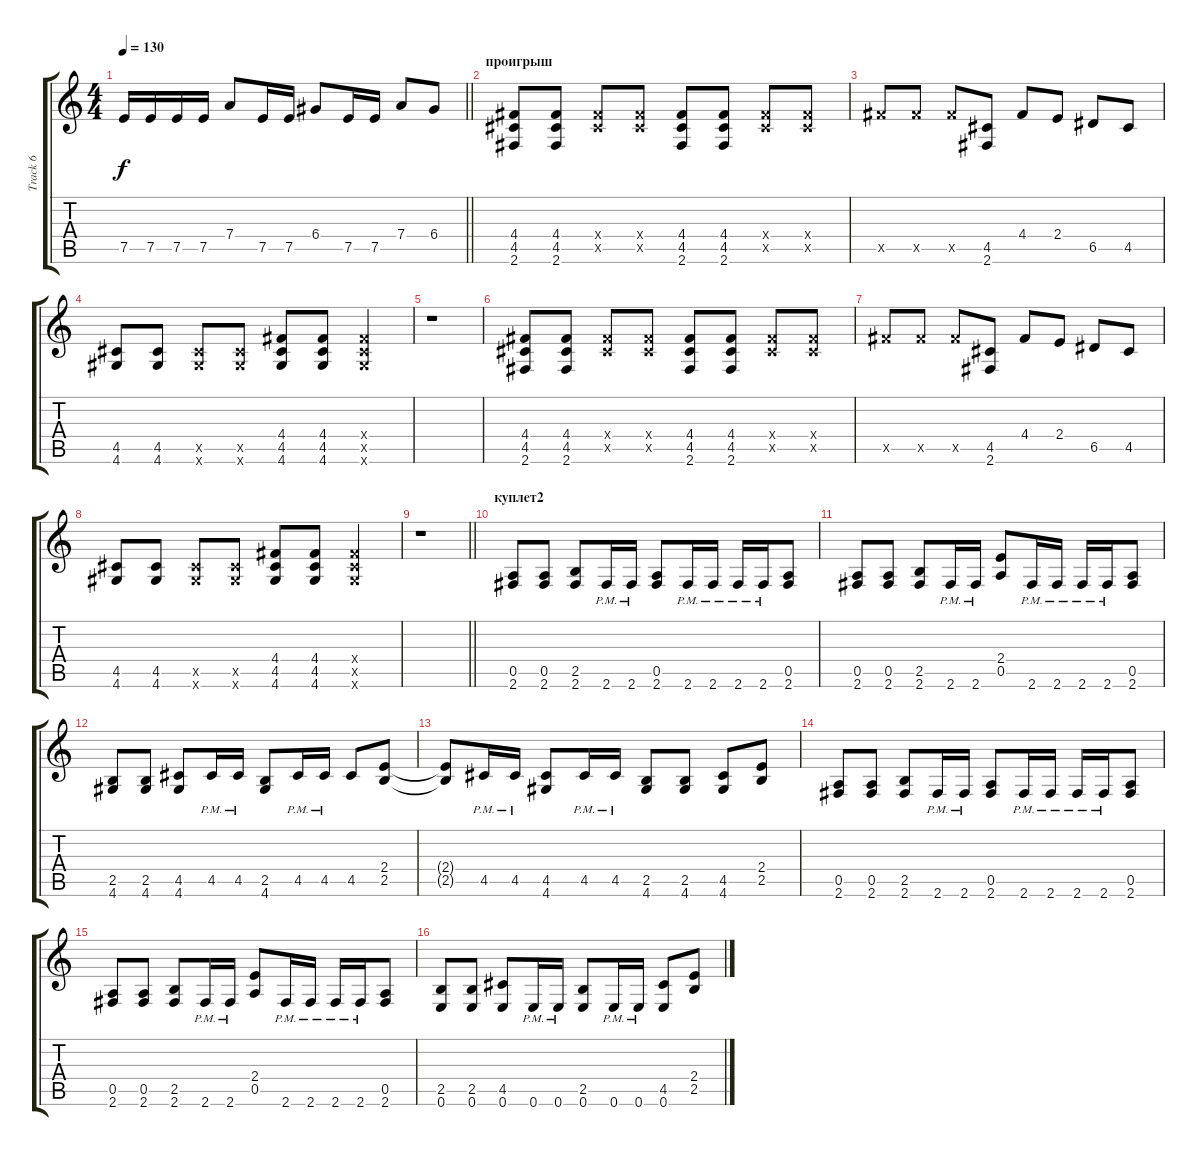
\track ("Track 6" "Track 6") {instrument distortionguitar}
\staff {score tabs}
\tuning (E4 B3 G3 D3 A2 E2) {hide}
\ts (4 4)
\tempo 130
\clef g2
\barLineRight lightlight
\ks c
7.5.16{dy f} 7.5.16 7.5.16 7.5.16 7.4.8 7.5.16 7.5.16 6.4.8 7.5.16 7.5.16 7.4.8 6.4.8 |
\section ("" "проигрыш")
(4.4 4.5 2.6).8 (4.4 4.5 2.6).8 (4.4{x} 4.5{x}).8 (4.4{x} 4.5{x}).8 (4.4 4.5 2.6).8 (4.4 4.5 2.6).8 (4.4{x} 4.5{x}).8 (4.4{x} 4.5{x}).8 |
9.5{x}.8 9.5{x}.8 9.5{x}.8 (4.5 2.6).8 4.4.8 2.4.8 6.5.8 4.5.8 |
(4.5 4.6).8 (4.5 4.6).8 (4.5{x} 4.6{x}).8 (4.5{x} 4.6{x}).8 (4.4 4.5 4.6).8 (4.4 4.5 4.6).8 (4.4{x} 4.5{x} 4.6{x}).4 |
r.1 |
(4.4 4.5 2.6).8 (4.4 4.5 2.6).8 (4.4{x} 4.5{x}).8 (4.4{x} 4.5{x}).8 (4.4 4.5 2.6).8 (4.4 4.5 2.6).8 (4.4{x} 4.5{x}).8 (4.4{x} 4.5{x}).8 |
9.5{x}.8 9.5{x}.8 9.5{x}.8 (4.5 2.6).8 4.4.8 2.4.8 6.5.8 4.5.8 |
(4.5 4.6).8 (4.5 4.6).8 (4.5{x} 4.6{x}).8 (4.5{x} 4.6{x}).8 (4.4 4.5 4.6).8 (4.4 4.5 4.6).8 (4.4{x} 4.5{x} 4.6{x}).4 |
\barLineRight lightlight
r.1 |
\section ("" "куплет2")
(0.5 2.6).8 (0.5 2.6).8 (2.5 2.6).8 2.6{pm}.16 2.6{pm}.16 (0.5 2.6).8 2.6{pm}.16 2.6{pm}.16 2.6{pm}.16 2.6{pm}.16 (0.5 2.6).8 |
(0.5 2.6).8 (0.5 2.6).8 (2.5 2.6).8 2.6{pm}.16 2.6{pm}.16 (2.4 0.5).8 2.6{pm}.16 2.6{pm}.16 2.6{pm}.16 2.6{pm}.16 (0.5 2.6).8 |
(2.5 4.6).8 (2.5 4.6).8 (4.5 4.6).8 4.5{pm}.16 4.5{pm}.16 (2.5 4.6).8 4.5{pm}.16 4.5{pm}.16 4.5.8 (2.4 2.5).8 |
(2.4{t} 2.5{t}).8 4.5{pm}.16 4.5{pm}.16 (4.5 4.6).8 4.5{pm}.16 4.5{pm}.16 (2.5 4.6).8 (2.5 4.6).8 (4.5 4.6).8 (2.4 2.5).8 |
(0.5 2.6).8 (0.5 2.6).8 (2.5 2.6).8 2.6{pm}.16 2.6{pm}.16 (0.5 2.6).8 2.6{pm}.16 2.6{pm}.16 2.6{pm}.16 2.6{pm}.16 (0.5 2.6).8 |
(0.5 2.6).8 (0.5 2.6).8 (2.5 2.6).8 2.6{pm}.16 2.6{pm}.16 (2.4 0.5).8 2.6{pm}.16 2.6{pm}.16 2.6{pm}.16 2.6{pm}.16 (0.5 2.6).8 |
(2.5 0.6).8 (2.5 0.6).8 (4.5 0.6).8 0.6{pm}.16 0.6{pm}.16 (2.5 0.6).8 0.6{pm}.16 0.6{pm}.16 (4.5 0.6).8 (2.4 2.5).8
